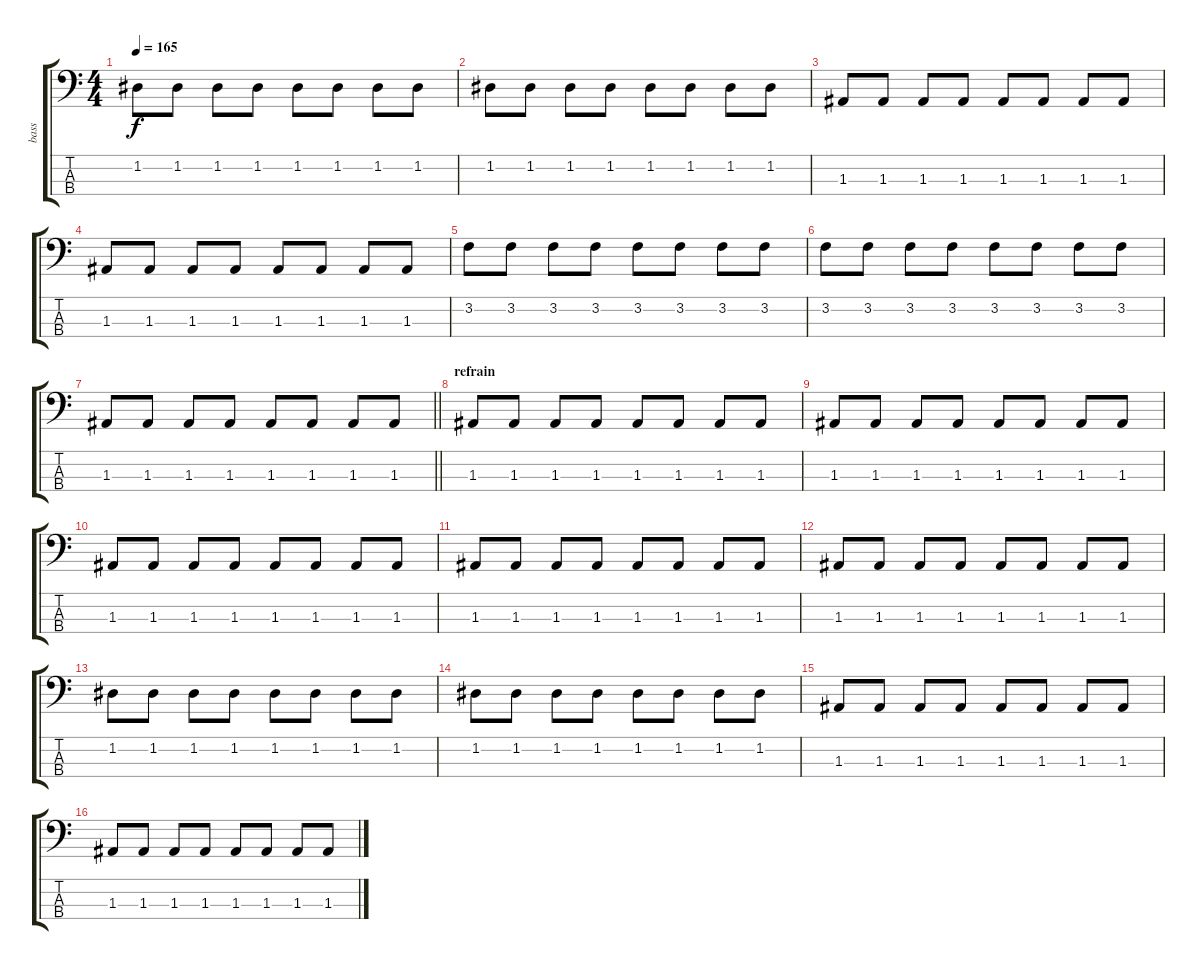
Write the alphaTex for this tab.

\track ("bass" "bass") {instrument electricbasspick}
\staff {score tabs}
\tuning (G2 D2 A1 E1) {hide}
\ts (4 4)
\tempo 165
\clef f4
\ks c
1.2.8{dy f} 1.2.8 1.2.8 1.2.8 1.2.8 1.2.8 1.2.8 1.2.8 |
1.2.8 1.2.8 1.2.8 1.2.8 1.2.8 1.2.8 1.2.8 1.2.8 |
1.3.8 1.3.8 1.3.8 1.3.8 1.3.8 1.3.8 1.3.8 1.3.8 |
1.3.8 1.3.8 1.3.8 1.3.8 1.3.8 1.3.8 1.3.8 1.3.8 |
3.2.8 3.2.8 3.2.8 3.2.8 3.2.8 3.2.8 3.2.8 3.2.8 |
3.2.8 3.2.8 3.2.8 3.2.8 3.2.8 3.2.8 3.2.8 3.2.8 |
\barLineRight lightlight
1.3.8 1.3.8 1.3.8 1.3.8 1.3.8 1.3.8 1.3.8 1.3.8 |
\section ("" "refrain")
1.3.8 1.3.8 1.3.8 1.3.8 1.3.8 1.3.8 1.3.8 1.3.8 |
1.3.8 1.3.8 1.3.8 1.3.8 1.3.8 1.3.8 1.3.8 1.3.8 |
1.3.8 1.3.8 1.3.8 1.3.8 1.3.8 1.3.8 1.3.8 1.3.8 |
1.3.8 1.3.8 1.3.8 1.3.8 1.3.8 1.3.8 1.3.8 1.3.8 |
1.3.8 1.3.8 1.3.8 1.3.8 1.3.8 1.3.8 1.3.8 1.3.8 |
1.2.8 1.2.8 1.2.8 1.2.8 1.2.8 1.2.8 1.2.8 1.2.8 |
1.2.8 1.2.8 1.2.8 1.2.8 1.2.8 1.2.8 1.2.8 1.2.8 |
1.3.8 1.3.8 1.3.8 1.3.8 1.3.8 1.3.8 1.3.8 1.3.8 |
1.3.8 1.3.8 1.3.8 1.3.8 1.3.8 1.3.8 1.3.8 1.3.8
